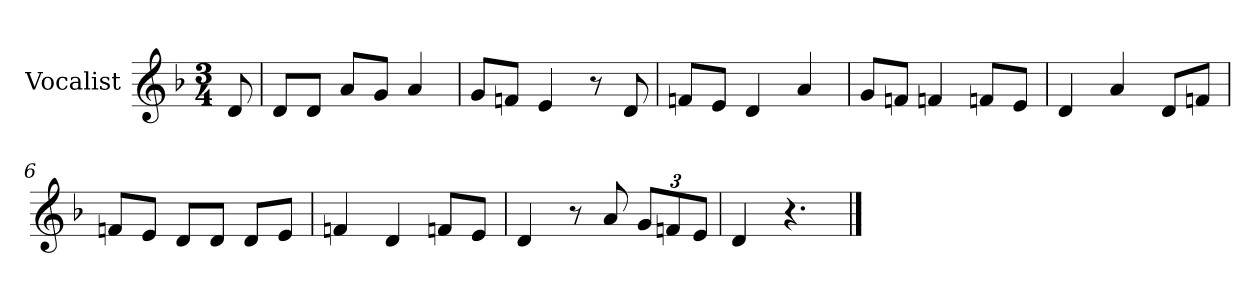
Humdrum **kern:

**kern
*part1
*staff1
*I"Vocalist
*k[b-]
*d:
*M3/4
=
8d
=1
8dL
8dJ
8aL
8gJ
4a
=2
8gL
8fnJ
4e
8r
8d
=3
8fnL
8eJ
4d
4a
=4
8gL
8fnJ
4fn
8fnL
8eJ
=5
4d
4a
8dL
8fnJ
=6
8fnL
8eJ
8dL
8dJ
8dL
8eJ
=7
4fn
4d
8fnL
8eJ
=8
4d
8r
8a
12gL
12fn
12eJ
=9
4d
4.r
==
*-
